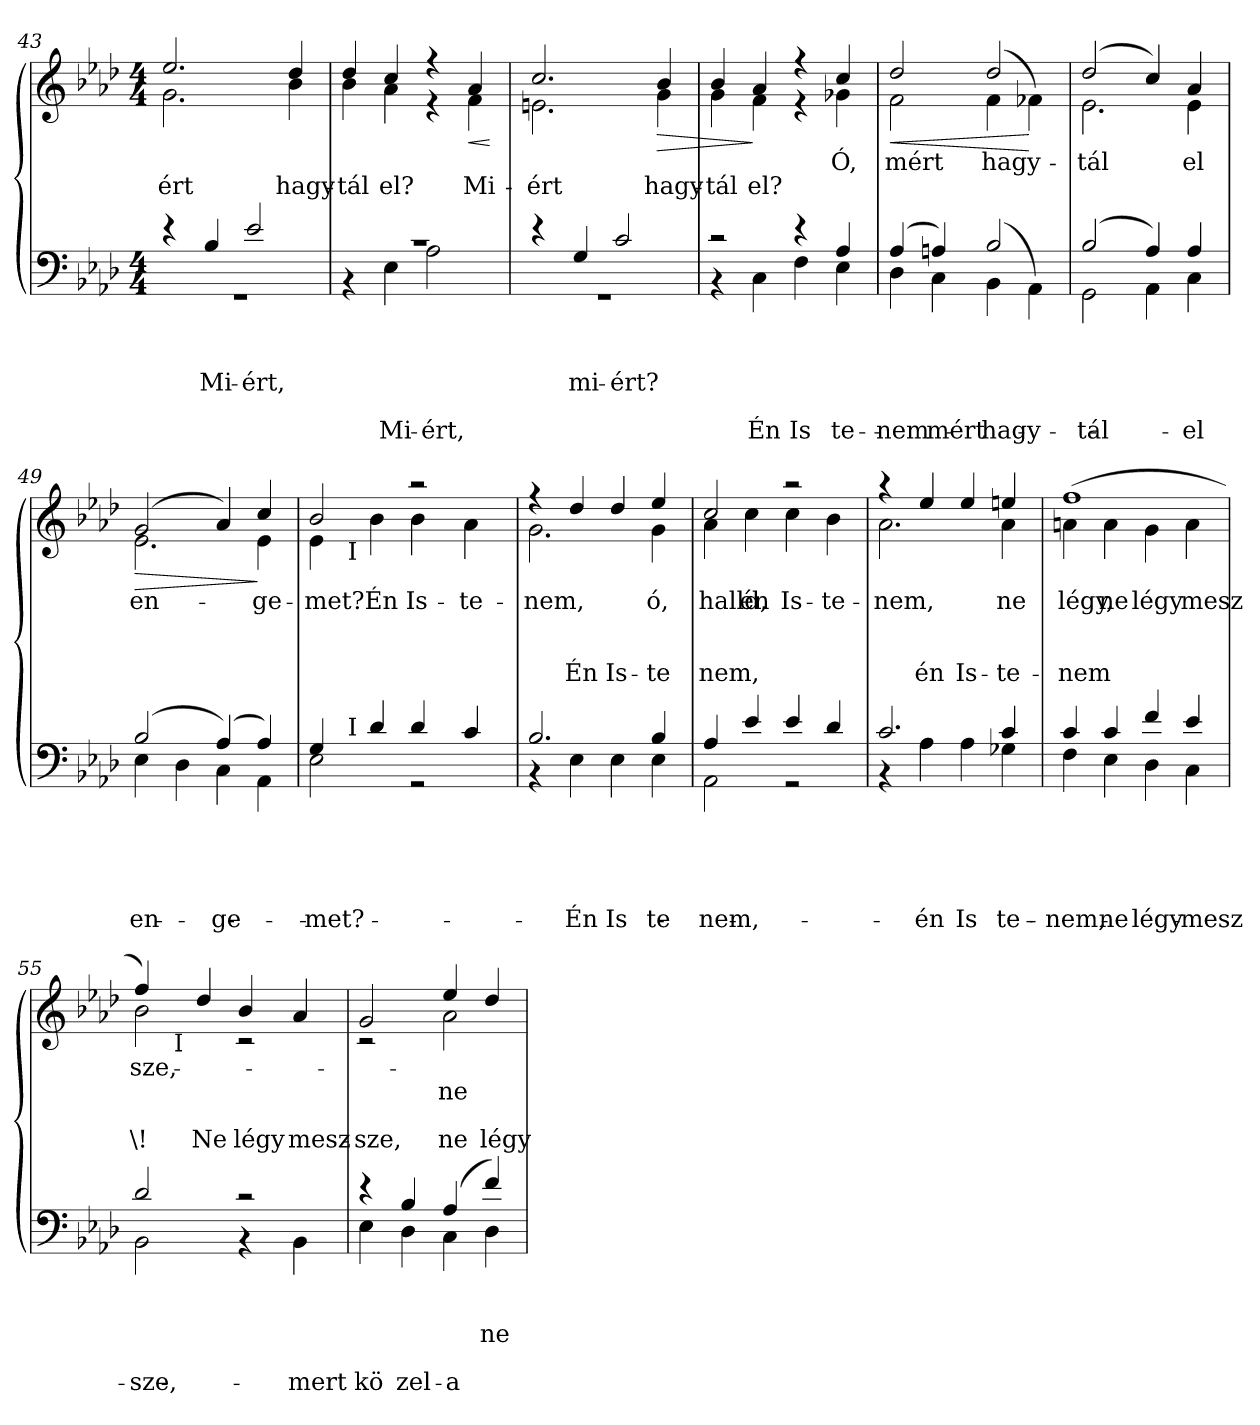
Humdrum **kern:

**kern	**text	**text	**text	**text	**text	**kern	**text	**text	**text	**text	**dynam
*part2	*part2	*part2	*part2	*part2	*part2	*part1	*part1	*part1	*part1	*part1	*part1
*staff2	*staff2	*staff2	*staff2	*staff2	*staff2	*staff1	*staff1	*staff1	*staff1	*staff1	*staff1
*clefF4	*	*	*	*	*	*clefG2	*	*	*	*	*
*k[b-e-a-d-]	*	*	*	*	*	*k[b-e-a-d-]	*	*	*	*	*
*A-:	*	*	*	*	*	*A-:	*	*	*	*	*
*M4/4	*	*	*	*	*	*M4/4	*	*	*	*	*
=43	=43	=43	=43	=43	=43	=43	=43	=43	=43	=43	=43
*^	*	*	*	*	*	*^	*	*	*	*	*
!	!	!	!	!	!	!	!	!	!	!LO:LY:b	!	!	!
4rd	1rGG	.	.	.	.	.	2.ee-/	2.g\	.	-ért	.	.	.
!	!	!	!	!LO:LY:a	!	!	!	!	!	!	!	!	!
4B-/	.	.	.	Mi-	.	.	.	.	.	.	.	.	.
!	!	!	!	!LO:LY:a	!	!	!	!	!	!	!	!	!
2e-/	.	.	.	-ért,	.	.	.	.	.	.	.	.	.
!	!	!	!	!	!	!	!	!	!	!LO:LY:b	!	!	!
.	.	.	.	.	.	.	4dd-/	4b-\	.	hagy-	.	.	.
=44	=44	=44	=44	=44	=44	=44	=44	=44	=44	=44	=44	=44	=44
!	!	!	!	!	!	!	!	!	!	!LO:LY:b	!	!	!
1rc	4rBB	.	.	.	.	.	4dd-/	4b-\	.	-tál	.	.	.
!	!	!	!	!	!	!LO:LY:b	!	!	!	!	!	!	!
!	!	!	!	!	!	!	!	!	!	!LO:LY:b	!	!	!
.	4E-\	.	.	.	.	Mi-	4cc/	4a-\	.	el?	.	.	.
!	!	!	!	!	!	!LO:LY:b	!	!	!	!	!	!	!
.	2A-\	.	.	.	.	-ért,	4r	4r	.	.	.	.	.
!	!	!	!	!	!	!	!	!	!	!	!	!	!LO:HP:b
!	!	!	!	!	!	!	!	!	!	!LO:LY:b	!	!	!
.	.	.	.	.	.	.	4a-/	4f\	.	Mi-	.	.	<
*v	*v	*	*	*	*	*	*	*	*	*	*	*	*
*	*	*	*	*	*	*v	*v	*	*	*	*	*
.	.	.	.	.	.	.	.	.	.	.	[
=45	=45	=45	=45	=45	=45	=45	=45	=45	=45	=45	=45
*^	*	*	*	*	*	*^	*	*	*	*	*
!	!	!	!	!	!	!	!	!	!	!LO:LY:b	!	!	!
4rd	1rGG	.	.	.	.	.	2.cc/	2.en\	.	-ért	.	.	.
!	!	!	!	!LO:LY:a	!	!	!	!	!	!	!	!	!
4G/	.	.	.	mi-	.	.	.	.	.	.	.	.	.
!	!	!	!	!LO:LY:a	!	!	!	!	!	!	!	!	!
2c/	.	.	.	-ért?	.	.	.	.	.	.	.	.	.
!	!	!	!	!	!	!	!	!	!	!	!	!	!LO:HP:b
!	!	!	!	!	!	!	!	!	!	!LO:LY:b	!	!	!
.	.	.	.	.	.	.	4b-/	4g\	.	hagy-	.	.	>
=46	=46	=46	=46	=46	=46	=46	=46	=46	=46	=46	=46	=46	=46
!	!	!	!	!	!	!	!	!	!	!LO:LY:b	!	!	!
2rc	4rBB	.	.	.	.	.	4b-/	4g\	.	-tál	.	.	.
!	!	!	!	!	!	!LO:LY:b	!	!	!	!	!	!	!
!	!	!	!	!	!	!	!	!	!	!LO:LY:b	!	!	!
.	4C\	.	.	.	.	Én	4a-/	4f\	.	el?	.	.	]
!	!	!	!	!	!	!LO:LY:b	!	!	!	!	!	!	!
4rd	4F\	.	.	.	.	Is-	4r	4r	.	.	.	.	.
!	!	!	!	!	!	!LO:LY:b	!	!	!	!	!	!	!
!	!	!	!	!	!	!	!	!	!LO:LY:b	!	!	!	!
4A-/	4E-\	.	.	.	.	-te-	4cc/	4g-X\	Ó,	.	.	.	.
!!LO:LB:g=z	!!
=47	=47	=47	=47	=47	=47	=47	=47	=47	=47	=47	=47	=47	=47
!	!	!	!	!	!	!LO:LY:b	!	!	!	!	!	!	!LO:HP:b
!	!	!	!	!	!	!	!	!	!LO:LY:b	!	!	!	!
(>4A-/	4D-\	.	.	.	.	-nem	2dd-/	2f\	mért	.	.	.	<
!	!	!	!	!	!	!LO:LY:b	!	!	!	!	!	!	!
4An/)	4C\	.	.	.	.	mért	.	.	.	.	.	.	.
!	!	!	!	!	!	!LO:LY:b	!	!	!	!	!	!	!
!	!	!	!	!	!	!	!	!	!LO:LY:b	!	!	!	!
(<2B-/	4BB-\	.	.	.	.	hagy-	(<2dd-/	4f\	hagy-	.	.	.	.
.	4AA-\)	.	.	.	.	.	.	4f-X\)	.	.	.	.	[
=48	=48	=48	=48	=48	=48	=48	=48	=48	=48	=48	=48	=48	=48
!	!	!	!	!	!	!LO:LY:b	!	!	!	!	!	!	!
!	!	!	!	!	!	!	!	!	!LO:LY:b	!	!	!	!
(<2B-/	2GG\	.	.	.	.	-tál	(2dd-/	2.e-\	-tál	.	.	.	.
4A-/)	4AA-\	.	.	.	.	.	4cc/)	.	.	.	.	.	.
!	!	!	!	!	!	!LO:LY:b	!	!	!	!	!	!	!
!	!	!	!	!	!	!	!	!	!LO:LY:b	!	!	!	!
4A-/	4C\	.	.	.	.	el	4a-/	4e-\	el	.	.	.	.
=49	=49	=49	=49	=49	=49	=49	=49	=49	=49	=49	=49	=49	=49
!	!	!	!	!	!	!LO:LY:b	!	!	!	!	!	!	!LO:HP:b
!	!	!	!	!	!	!	!	!	!LO:LY:b	!	!	!	!
(>2B-/	4E-\	.	.	.	.	en-	(>2g/	2.e-\	en-	.	.	.	>
.	4D-\	.	.	.	.	.	.	.	.	.	.	.	.
!	!	!	!	!	!	!LO:LY:b	!	!	!	!	!	!	!
(<4A-/)	4C\	.	.	.	.	-ge-	4a-/)	.	.	.	.	.	.
!	!	!	!	!	!	!	!	!	!LO:LY:b	!	!	!	!
4A-/)	4AA-\	.	.	.	.	.	4cc/	4e-\	-ge-	.	.	.	]
*	*	*	*	*	*	*	*v	*v	*	*	*	*	*
=50	=50	=50	=50	=50	=50	=50	=50	=50	=50	=50	=50	=50
*	*	*	*	*	*	*	*^	*	*	*	*	*
!	!	!	!	!	!	!LO:LY:b	!	!	!	!	!	!	!
!	!	!	!	!	!	!	!	!	!LO:LY:b	!	!	!	!
*	*^	*	*	*	*	*	*	*^	*	*	*	*	*
4G/	2E-\	8ryy	.	.	.	.	-met?	2b-/	4e-\	8ryy	-met?	.	.	.	.
.	.	32ryy	.	.	.	.	.	.	.	32ryy	.	.	.	.	.
!	!	!	!	!	!	!	!	!	!	!LO:TX:b:t=I	!	!	!	!	!
!	!	!LO:TX:a:t=I	!	!	!	!	!	!	!	!	!	!	!	!	!
.	.	2ryy	.	.	.	.	.	.	.	2ryy	.	.	.	.	.
!	!	!	!	!	!	!	!	!	!	!	!LO:LY:b	!	!	!	!
4d-/	.	.	.	.	.	.	.	.	4b-\	.	Én	.	.	.	.
!	!	!	!	!	!	!	!	!	!	!	!LO:LY:b	!	!	!	!
4d-/	2rGG	.	.	.	.	.	.	2raa	4b-\	.	Is-	.	.	.	.
.	.	4ryy	.	.	.	.	.	.	.	4ryy	.	.	.	.	.
!	!	!	!	!	!	!	!	!	!	!	!LO:LY:b	!	!	!	!
4c/	.	.	.	.	.	.	.	.	4a-\	.	-te-	.	.	.	.
.	.	16.ryy	.	.	.	.	.	.	.	16.ryy	.	.	.	.	.
*	*v	*v	*	*	*	*	*	*	*	*	*	*	*	*	*
*	*	*	*	*	*	*	*	*v	*v	*	*	*	*	*
=51	=51	=51	=51	=51	=51	=51	=51	=51	=51	=51	=51	=51	=51
*	*^	*	*	*	*	*	*	*^	*	*	*	*	*
!	!	!	!	!	!	!	!	!	!	!	!LO:LY:b	!	!	!	!
*	*v	*v	*	*	*	*	*	*	*	*	*	*	*	*	*
*	*	*	*	*	*	*	*	*v	*v	*	*	*	*	*
2.B-/	4rBB	.	.	.	.	.	4rff	2.g\	-nem,	.	.	.	.
!	!	!	!	!	!	!LO:LY:b	!	!	!	!	!	!	!
!	!	!	!	!	!	!	!	!	!	!	!	!LO:LY:a	!
.	4E-\	.	.	.	.	Én	4dd-/	.	.	.	.	Én	.
!	!	!	!	!	!	!LO:LY:b	!	!	!	!	!	!	!
!	!	!	!	!	!	!	!	!	!	!	!	!LO:LY:a	!
.	4E-\	.	.	.	.	Is-	4dd-/	.	.	.	.	Is-	.
!	!	!	!	!	!	!LO:LY:b	!	!	!	!	!	!	!
!	!	!	!	!	!	!	!	!	!	!	!	!LO:LY:a	!
!	!	!	!	!	!	!	!	!	!LO:LY:b	!	!	!	!
4B-/	4E-\	.	.	.	.	-te­	4ee-/	4g\	ó,	.	.	-te­	.
!!LO:LB:g=z	!!
=52	=52	=52	=52	=52	=52	=52	=52	=52	=52	=52	=52	=52	=52
!	!	!	!	!	!	!LO:LY:b	!	!	!	!	!	!	!
!	!	!	!	!	!	!	!	!	!	!	!	!LO:LY:a	!
!	!	!	!	!	!	!	!	!	!LO:LY:b	!	!	!	!
4A-/	2AA-\	.	.	.	.	nem,	2cc/	4a-\	halld,	.	.	nem,	.
!	!	!	!	!	!	!	!	!	!LO:LY:b	!	!	!	!
4e-/	.	.	.	.	.	.	.	4cc\	én	.	.	.	.
!	!	!	!	!	!	!	!	!	!LO:LY:b	!	!	!	!
4e-/	2rGG	.	.	.	.	.	2raa	4cc\	Is-	.	.	.	.
!	!	!	!	!	!	!	!	!	!LO:LY:b	!	!	!	!
4d-/	.	.	.	.	.	.	.	4b-\	-te-	.	.	.	.
=53	=53	=53	=53	=53	=53	=53	=53	=53	=53	=53	=53	=53	=53
!	!	!	!	!	!	!	!	!	!LO:LY:b	!	!	!	!
2.c/	4rBB	.	.	.	.	.	4raa	2.a-\	-nem,	.	.	.	.
!	!	!	!	!	!	!LO:LY:b	!	!	!	!	!	!	!
!	!	!	!	!	!	!	!	!	!	!	!	!LO:LY:a	!
.	4A-\	.	.	.	.	én	4ee-/	.	.	.	.	én	.
!	!	!	!	!	!	!LO:LY:b	!	!	!	!	!	!	!
!	!	!	!	!	!	!	!	!	!	!	!	!LO:LY:a	!
.	4A-\	.	.	.	.	Is-	4ee-/	.	.	.	.	Is-	.
!	!	!	!	!	!	!LO:LY:b	!	!	!	!	!	!	!
!	!	!	!	!	!	!	!	!	!	!	!	!LO:LY:a	!
!	!	!	!	!	!	!	!	!	!LO:LY:b	!	!	!	!
4c/	4G-X\	.	.	.	.	-te-	4een/	4a-\	ne	.	.	-te-	.
=54	=54	=54	=54	=54	=54	=54	=54	=54	=54	=54	=54	=54	=54
!	!	!	!	!	!	!LO:LY:b	!	!	!	!	!	!	!
!	!	!	!	!	!	!	!	!	!	!	!	!LO:LY:a	!
!	!	!	!	!	!	!	!	!	!LO:LY:b	!	!	!	!
4c/	4F\	.	.	.	.	-nem,	(>1ff	4an\	légy,	.	.	-nem	.
!	!	!	!	!	!	!LO:LY:b	!	!	!	!	!	!	!
!	!	!	!	!	!	!	!	!	!LO:LY:b	!	!	!	!
4c/	4E-\	.	.	.	.	ne	.	4a\	ne	.	.	.	.
!	!	!	!	!	!	!LO:LY:b	!	!	!	!	!	!	!
!	!	!	!	!	!	!	!	!	!LO:LY:b	!	!	!	!
4f/	4D-\	.	.	.	.	légy	.	4g\	légy	.	.	.	.
!	!	!	!	!	!	!LO:LY:b	!	!	!	!	!	!	!
!	!	!	!	!	!	!	!	!	!LO:LY:b	!	!	!	!
4e-/	4C\	.	.	.	.	mesz-	.	4a\	mesz-	.	.	.	.
*	*	*	*	*	*	*	*v	*v	*	*	*	*	*
=55	=55	=55	=55	=55	=55	=55	=55	=55	=55	=55	=55	=55
*	*	*	*	*	*	*	*^	*	*	*	*	*
!	!	!	!	!	!	!LO:LY:b	!	!	!	!	!	!	!
*	*	*	*	*	*	*	*v	*v	*	*	*	*	*
*	*	*	*	*	*	*	*^	*	*	*	*	*
!	!	!	!	!	!	!	!	!	!	!	!	!LO:LY:a	!
!	!	!	!	!	!	!	!	!	!LO:LY:b	!	!	!	!
*	*	*	*	*	*	*	*	*^	*	*	*	*	*
2d-/	2BB-\	.	.	.	.	-sze,	4ff/)	2b-\	8ryy	-sze,	.	.	\!	.
.	.	.	.	.	.	.	.	.	32ryy	.	.	.	.	.
!	!	!	!	!	!	!	!	!	!LO:TX:b:t=I	!	!	!	!	!
.	.	.	.	.	.	.	.	.	2ryy	.	.	.	.	.
!	!	!	!	!	!	!	!	!	!	!	!	!	!LO:LY:a	!
.	.	.	.	.	.	.	4dd-/	.	.	.	.	.	Ne	.
!	!	!	!	!	!	!	!	!	!	!	!	!	!LO:LY:a	!
2rc	4rBB	.	.	.	.	.	4b-/	2rc	.	.	.	.	légy	.
.	.	.	.	.	.	.	.	.	4ryy	.	.	.	.	.
!	!	!	!	!	!	!LO:LY:b	!	!	!	!	!	!	!	!
!	!	!	!	!	!	!	!	!	!	!	!	!	!LO:LY:a	!
.	4BB-\	.	.	.	.	mert	4a-/	.	.	.	.	.	mesz-	.
.	.	.	.	.	.	.	.	.	16.ryy	.	.	.	.	.
*	*	*	*	*	*	*	*v	*v	*v	*	*	*	*	*
=56	=56	=56	=56	=56	=56	=56	=56	=56	=56	=56	=56	=56
*	*	*	*	*	*	*	*^	*	*	*	*	*
*	*	*	*	*	*	*	*	*^	*	*	*	*	*
!	!	!	!	!	!	!LO:LY:b	!	!	!	!	!	!	!	!
*	*	*	*	*	*	*	*v	*v	*v	*	*	*	*	*
*	*	*	*	*	*	*	*^	*	*	*	*	*
*	*	*	*	*	*	*	*	*^	*	*	*	*	*
!	!	!	!	!	!	!	!	!	!	!	!	!	!LO:LY:a	!
*	*	*	*	*	*	*	*	*v	*v	*	*	*	*	*
4rd	4E-\	.	.	.	.	kö-	2g/	2rc	.	.	.	-sze,	.
!	!	!	!	!LO:LY:a	!	!	!	!	!	!	!	!	!
!	!	!	!	!	!	!LO:LY:b	!	!	!	!	!	!	!
4B-/	4D-\	.	.	.	.	-zel	.	.	.	.	.	.	.
!	!	!	!	!LO:LY:a	!	!	!	!	!	!	!	!	!
!	!	!	!	!	!	!LO:LY:b	!	!	!	!	!	!	!
!	!	!	!	!	!	!	!	!	!	!	!	!LO:LY:a	!
!	!	!	!	!	!	!	!	!	!	!LO:LY:b	!	!	!
(<4A-/	4C\	.	.	.	.	a	4ee-/	2a-\	.	ne	.	ne	.
!	!	!	!	!LO:LY:a	!	!	!	!	!	!	!	!	!
!	!	!	!	!	!	!	!	!	!	!	!	!LO:LY:a	!
4f/)	4D-\	.	.	ne	.	.	4dd-/	.	.	.	.	légy	.
*v	*v	*	*	*	*	*	*	*	*	*	*	*	*
*	*	*	*	*	*	*v	*v	*	*	*	*	*
=	=	=	=	=	=	=	=	=	=	=	=
*-	*-	*-	*-	*-	*-	*-	*-	*-	*-	*-	*-
